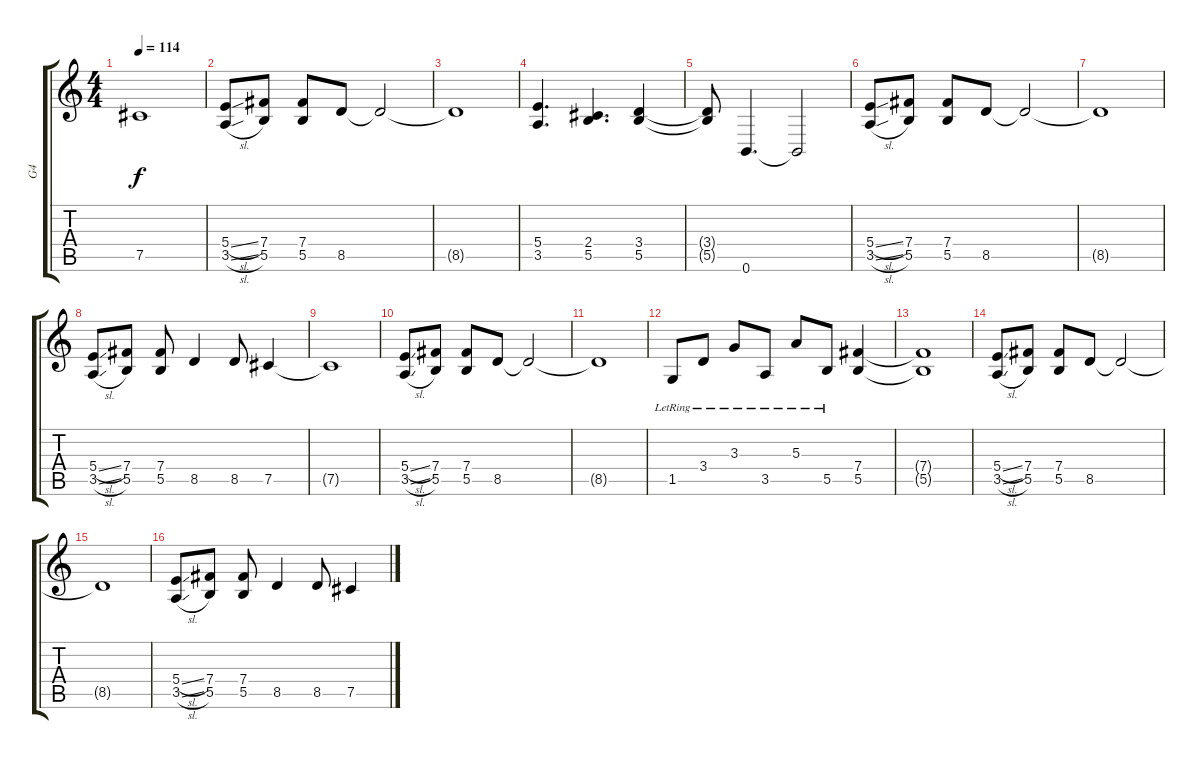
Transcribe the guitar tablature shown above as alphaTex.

\track ("G4" "G4") {instrument overdrivenguitar}
\staff {score tabs}
\tuning (Db4 Ab3 E3 B2 Gb2 B1) {hide}
\ts (4 4)
\tempo 114
\clef g2
\ks c
7.5{t}.1{dy f} |
(5.4{sl} 3.5{sl}).8 (7.4 5.5).8 (7.4 5.5).8 8.5.8 8.5{t}.2 |
8.5{t}.1 |
(5.4 3.5).4{d} (2.4 5.5).4{d} (3.4 5.5).4 |
(3.4{t} 5.5{t}).8 0.6.4{d} 0.6{t}.2 |
(5.4{sl} 3.5{sl}).8 (7.4 5.5).8 (7.4 5.5).8 8.5.8 8.5{t}.2 |
8.5{t}.1 |
(5.4{sl} 3.5{sl}).8 (7.4 5.5).8 (7.4 5.5).8 8.5.4 8.5.8 7.5.4 |
7.5{t}.1 |
(5.4{sl} 3.5{sl}).8 (7.4 5.5).8 (7.4 5.5).8 8.5.8 8.5{t}.2 |
8.5{t}.1 |
1.5{lr}.8 3.4{lr}.8 3.3{lr}.8 3.5{lr}.8 5.3{lr}.8 5.5{lr}.8 (7.4 5.5).4 |
(7.4{t} 5.5{t}).1 |
(5.4{sl} 3.5{sl}).8 (7.4 5.5).8 (7.4 5.5).8 8.5.8 8.5{t}.2 |
8.5{t}.1 |
(5.4{sl} 3.5{sl}).8 (7.4 5.5).8 (7.4 5.5).8 8.5.4 8.5.8 7.5.4
